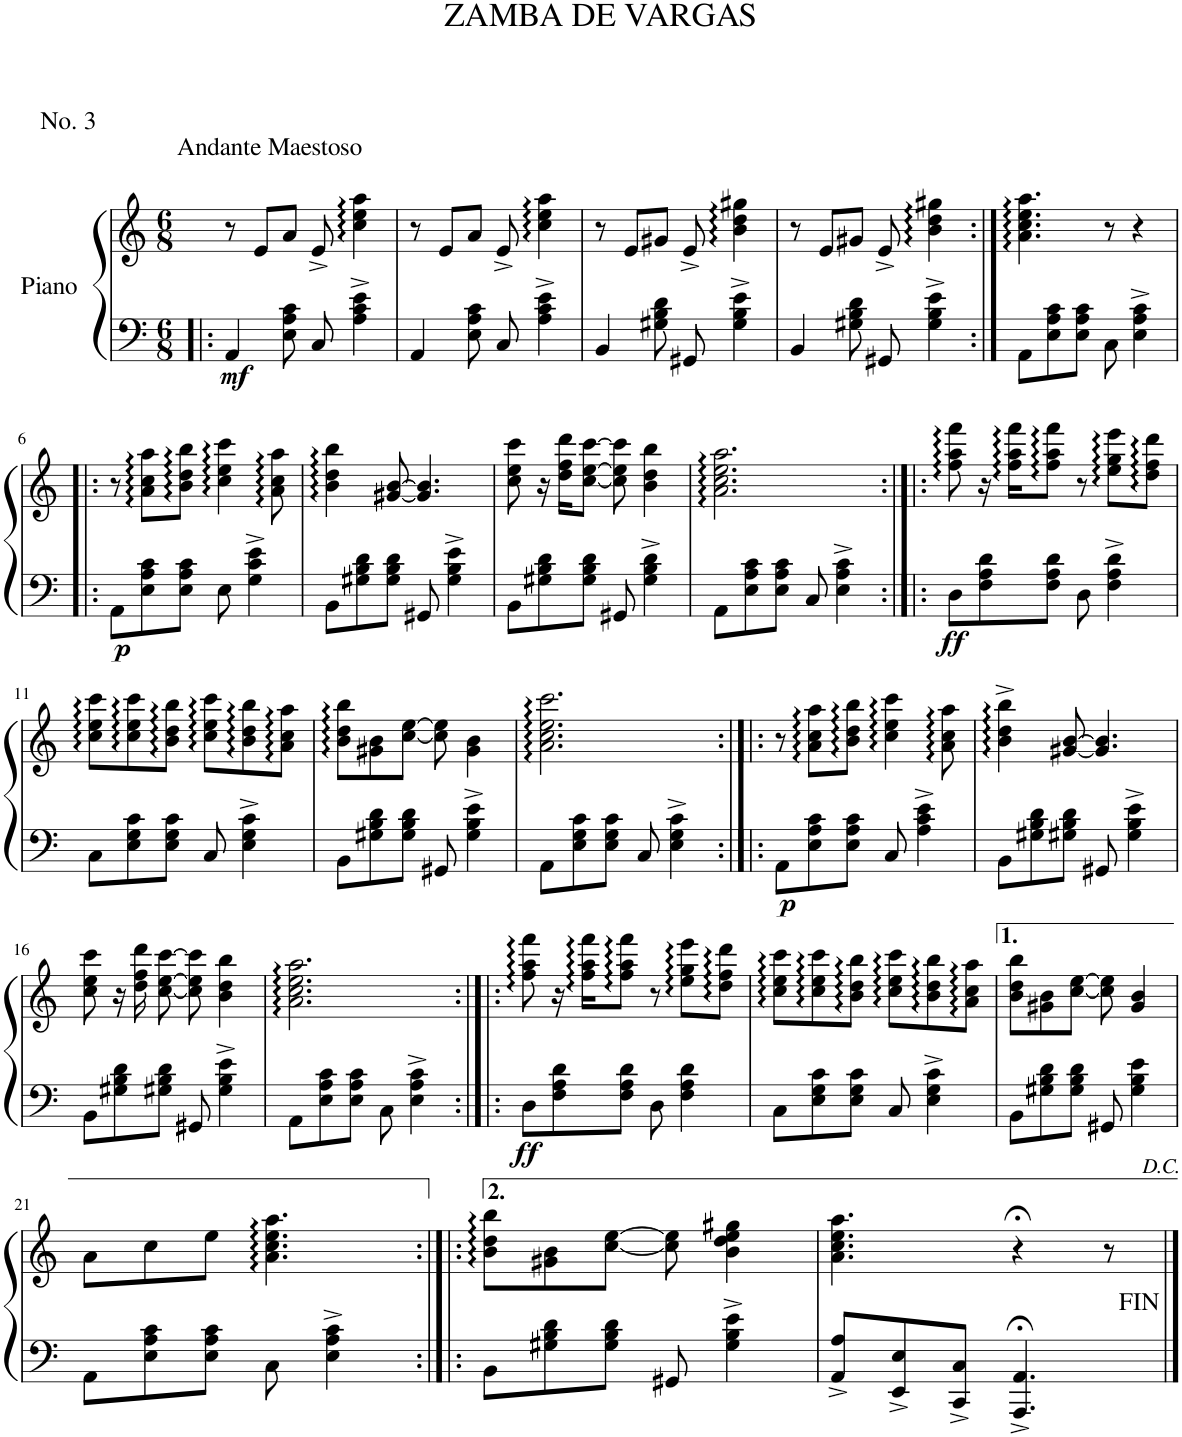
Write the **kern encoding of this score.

**kern	**kern	**dynam
*part1	*part1	*part1
*staff2	*staff1	*staff1/2
*I"Piano	*	*
*I'Pno	*	*
*clefF4	*clefG2	*
*k[]	*k[]	*
*M6/8	*M6/8	*
=1!|:	=1!|:	=1!|:
!	!LO:TX:a:t=No. 3	!
!	!LO:TX:a:t=Andante Maestoso	!
!	!	!LO:DY:b=2
4AA/	8r	mf
.	8e/L	.
8E\ 8A\ 8c\	8a/J	.
8C/	8e^/	.
4A\^ 4c\^ 4e\^	4cc\:: 4ee\:: 4aa\::	.
=2	=2	=2
4AA/	8r	.
.	8e/L	.
8E\ 8A\ 8c\	8a/J	.
8C/	8e^/	.
4A\^ 4c\^ 4e\^	4cc\:: 4ee\:: 4aa\::	.
=3	=3	=3
4BB/	8r	.
.	8e/L	.
8G#X\ 8B\ 8d\	8g#X/J	.
8GG#X/	8e^/	.
4G#\^ 4B\^ 4e\^	4b\:: 4dd\:: 4gg#X\::	.
=4	=4	=4
4BB/	8r	.
.	8e/L	.
8G#X\ 8B\ 8d\	8g#X/J	.
8GG#X/	8e^/	.
4G#\^ 4B\^ 4e\^	4b\:: 4dd\:: 4gg#X\::	.
=5:|!	=5:|!	=5:|!
8AA\L	4.a\:: 4.cc\:: 4.ee\:: 4.aa\::	.
8E\ 8A\ 8c\	.	.
8E\ 8A\ 8c\J	.	.
8C\	8r	.
4E\^ 4A\^ 4c\^	4r	.
!!LO:LB:g=z
=6!|:	=6!|:	=6!|:
!	!	!LO:DY:b=2
8AA\L	8r	p
8E\ 8A\ 8c\	8a\:: 8cc\:: 8aa\::L	.
8E\ 8A\ 8c\J	8b\:: 8dd\:: 8bb\::J	.
8E\	4cc\:: 4ee\:: 4ccc\::	.
4G\^ 4c\^ 4e\^	.	.
.	8a\:: 8cc\:: 8aa\::	.
=7	=7	=7
8BB\L	4b\:: 4dd\:: 4bb\::	.
8G#X\ 8B\ 8d\	.	.
8G#\ 8B\ 8d\J	[8g#X/ [8b/	.
8GG#X/	4.g#/] 4.b/]	.
4G#\^ 4B\^ 4e\^	.	.
=8	=8	=8
8BB\L	8cc\ 8ee\ 8ccc\	.
8G#X\ 8B\ 8d\	16r	.
.	16dd\ 16ff\ 16ddd\KL	.
8G#\ 8B\ 8d\J	[8cc\ [8ee\ [8ccc\J	.
8GG#X/	8cc\] 8ee\] 8ccc\]	.
4G#\^ 4B\^ 4d\^	4b\ 4dd\ 4bb\	.
=9	=9	=9
8AA\L	2.a\:: 2.cc\:: 2.ee\:: 2.aa\::	.
8E\ 8A\ 8c\	.	.
8E\ 8A\ 8c\J	.	.
8C/	.	.
4E\^ 4A\^ 4c\^	.	.
=10:|!|:	=10:|!|:	=10:|!|:
!	!	!LO:DY:b=2
8D\L	8ff\:: 8aa\:: 8fff\::	ff
8F\ 8A\ 8d\	16r	.
.	16ff\:: 16aa\:: 16fff\::KL	.
8F\ 8A\ 8d\J	8ff\:: 8aa\:: 8fff\::J	.
8D\	8r	.
4F\^ 4A\^ 4d\^	8ee\:: 8gg\:: 8eee\::L	.
.	8dd\:: 8ff\:: 8ddd\::J	.
!!LO:LB:g=z
=11	=11	=11
8C\L	8cc\:: 8ee\:: 8ccc\::L	.
8E\ 8G\ 8c\	8cc\:: 8ee\:: 8ccc\::	.
8E\ 8G\ 8c\J	8b\:: 8dd\:: 8bb\::J	.
8C/	8cc\:: 8ee\:: 8ccc\::L	.
4E\^ 4G\^ 4c\^	8b\:: 8dd\:: 8bb\::	.
.	8a\:: 8cc\:: 8aa\::J	.
=12	=12	=12
8BB\L	8b\:: 8dd\:: 8bb\::L	.
8G#X\ 8B\ 8d\	8g#X\ 8b\	.
8G#\ 8B\ 8d\J	[8cc\ [8ee\J	.
8GG#X/	8cc\] 8ee\]	.
4G#\^ 4B\^ 4e\^	4g#\ 4b\	.
=13	=13	=13
8AA\L	2.a\:: 2.cc\:: 2.ee\:: 2.ccc\::	.
8E\ 8G\ 8c\	.	.
8E\ 8G\ 8c\J	.	.
8C/	.	.
4E\^ 4G\^ 4c\^	.	.
=14:|!|:	=14:|!|:	=14:|!|:
!	!	!LO:DY:b=2
8AA\L	8r	p
8E\ 8A\ 8c\	8a\:: 8cc\:: 8aa\::L	.
8E\ 8A\ 8c\J	8b\:: 8dd\:: 8bb\::J	.
8C/	4cc\:: 4ee\:: 4ccc\::	.
4A\^ 4c\^ 4e\^	.	.
.	8a\:: 8cc\:: 8aa\::	.
=15	=15	=15
8BB\L	4b\::^ 4dd\::^ 4bb\::^	.
8G#X\ 8B\ 8d\	.	.
8G#X\ 8B\ 8d\J	[8g#X/ [8b/	.
8GG#X/	4.g#/] 4.b/]	.
4G#\^ 4B\^ 4e\^	.	.
!!LO:LB:g=z
=16	=16	=16
8BB\L	8cc\ 8ee\ 8ccc\	.
8G#X\ 8B\ 8d\	16r	.
.	16dd\ 16ff\ 16ddd\	.
8G#X\ 8B\ 8d\J	[8cc\ [8ee\ [8ccc\	.
8GG#X/	8cc\] 8ee\] 8ccc\]	.
4G#\^ 4B\^ 4e\^	4b\ 4dd\ 4bb\	.
=17	=17	=17
8AA\L	2.a\:: 2.cc\:: 2.ee\:: 2.aa\::	.
8E\ 8A\ 8c\	.	.
8E\ 8A\ 8c\J	.	.
8C\	.	.
4E\^ 4A\^ 4c\^	.	.
=18:|!|:	=18:|!|:	=18:|!|:
!	!	!LO:DY:b=2
8D\L	8ff\:: 8aa\:: 8fff\::	ff
8F\ 8A\ 8d\	16r	.
.	16ff\:: 16aa\:: 16fff\::KL	.
8F\ 8A\ 8d\J	8ff\:: 8aa\:: 8fff\::J	.
8D\	8r	.
4F\ 4A\ 4d\	8ee\:: 8gg\:: 8eee\::L	.
.	8dd\:: 8ff\:: 8ddd\::J	.
=19	=19	=19
8C\L	8cc\:: 8ee\:: 8ccc\::L	.
8E\ 8G\ 8c\	8cc\:: 8ee\:: 8ccc\::	.
8E\ 8G\ 8c\J	8b\:: 8dd\:: 8bb\::J	.
8C/	8cc\:: 8ee\:: 8ccc\::L	.
4E\^ 4G\^ 4c\^	8b\:: 8dd\:: 8bb\::	.
.	8a\:: 8cc\:: 8aa\::J	.
=20	=20	=20
8BB\L	8b\ 8dd\ 8bb\L	.
8G#X\ 8B\ 8d\	8g#X\ 8b\	.
8G#\ 8B\ 8d\J	[8cc\ [8ee\J	.
8GG#X/	8cc\] 8ee\]	.
4G#\ 4B\ 4e\	4g#/ 4b/	.
!!LO:LB:g=z
=21	=21	=21
8AA\L	8a\L	.
8E\ 8A\ 8c\	8cc\	.
8E\ 8A\ 8c\J	8ee\J	.
8C\	4.a\:: 4.cc\:: 4.ee\:: 4.aa\::	.
4E\^ 4A\^ 4c\^	.	.
=22:|!|:	=22:|!|:	=22:|!|:
8BB\L	8b\:: 8dd\:: 8bb\::L	.
8G#X\ 8B\ 8d\	8g#X\ 8b\	.
8G#\ 8B\ 8d\J	[8cc\ [8ee\J	.
8GG#X/	8cc\] 8ee\]	.
4G#\^ 4B\^ 4e\^	4b\ 4dd\ 4ee\ 4gg#X\	.
=23	=23	=23
8AA/^ 8A/^L	4.a\ 4.cc\ 4.ee\ 4.aa\	.
8EE/^ 8E/^	.	.
8CC/^ 8C/^J	.	.
4.AAA/;<^ 4.AA/;<^	4r;<	.
.	8r	.
!	!LO:TX:b:t=FIN	!
!	!LO:TX:a:t=<i><font size="10"/>D.C.</i>	!
!LO:TX:b:t=FIN	!	!
!LO:TX:a:t=<i><font size="10"/>D.C.</i>	!	!
==	==	==
*-	*-	*-
